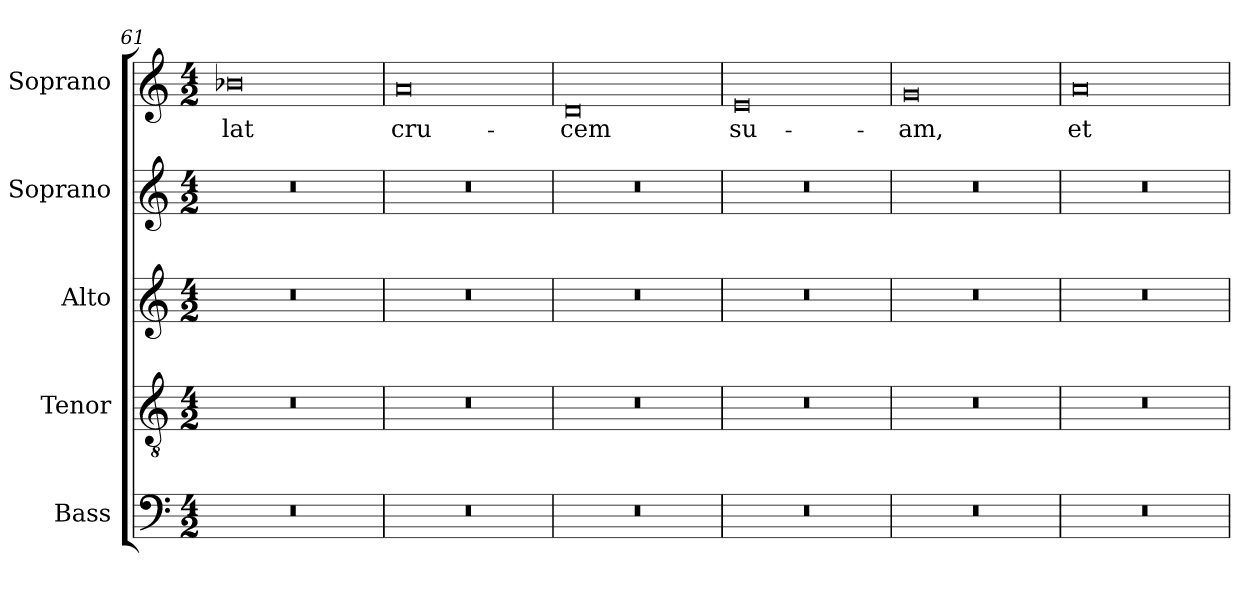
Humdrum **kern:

**kern	**kern	**kern	**kern	**kern	**text
*part5	*part4	*part3	*part2	*part1	*part1
*staff5	*staff4	*staff3	*staff2	*staff1	*staff1
*I"Bass	*I"Tenor	*I"Alto	*I"Soprano	*I"Soprano	*
*I'B.	*I'T.	*I'A.	*I'S.	*I'S.	*
*clefF4	*clefGv2	*clefG2	*clefG2	*clefG2	*
*	*ITrd7c12	*	*	*	*
*k[]	*k[]	*k[]	*k[]	*k[]	*
*C:	*C:	*C:	*C:	*C:	*
*M4/2	*M4/2	*M4/2	*M4/2	*M4/2	*
=61	=61	=61	=61	=61	=61
!LO:N:vis=1	!LO:N:vis=1	!LO:N:vis=1	!LO:N:vis=1	!	!
!	!	!	!	!	!LO:LY:b:color=#000000
0r	0r	0r	0r	0b-Xi	-lat
!!LO:LB:g=z
=62	=62	=62	=62	=62	=62
!LO:N:vis=1	!LO:N:vis=1	!LO:N:vis=1	!LO:N:vis=1	!	!
!	!	!	!	!	!LO:LY:b:color=#000000
0r	0r	0r	0r	0ai	cru-
=63	=63	=63	=63	=63	=63
!LO:N:vis=1	!LO:N:vis=1	!LO:N:vis=1	!LO:N:vis=1	!	!
!	!	!	!	!	!LO:LY:b:color=#000000
0r	0r	0r	0r	0di	-cem
=64	=64	=64	=64	=64	=64
!LO:N:vis=1	!LO:N:vis=1	!LO:N:vis=1	!LO:N:vis=1	!	!
!	!	!	!	!	!LO:LY:b:color=#000000
0r	0r	0r	0r	0ei	su-
=65	=65	=65	=65	=65	=65
!LO:N:vis=1	!LO:N:vis=1	!LO:N:vis=1	!LO:N:vis=1	!	!
!	!	!	!	!	!LO:LY:b:color=#000000
0r	0r	0r	0r	0gi	-am,
=66	=66	=66	=66	=66	=66
!LO:N:vis=1	!LO:N:vis=1	!LO:N:vis=1	!LO:N:vis=1	!	!
!	!	!	!	!	!LO:LY:b:color=#000000
0r	0r	0r	0r	0ai	et
=	=	=	=	=	=
*-	*-	*-	*-	*-	*-
